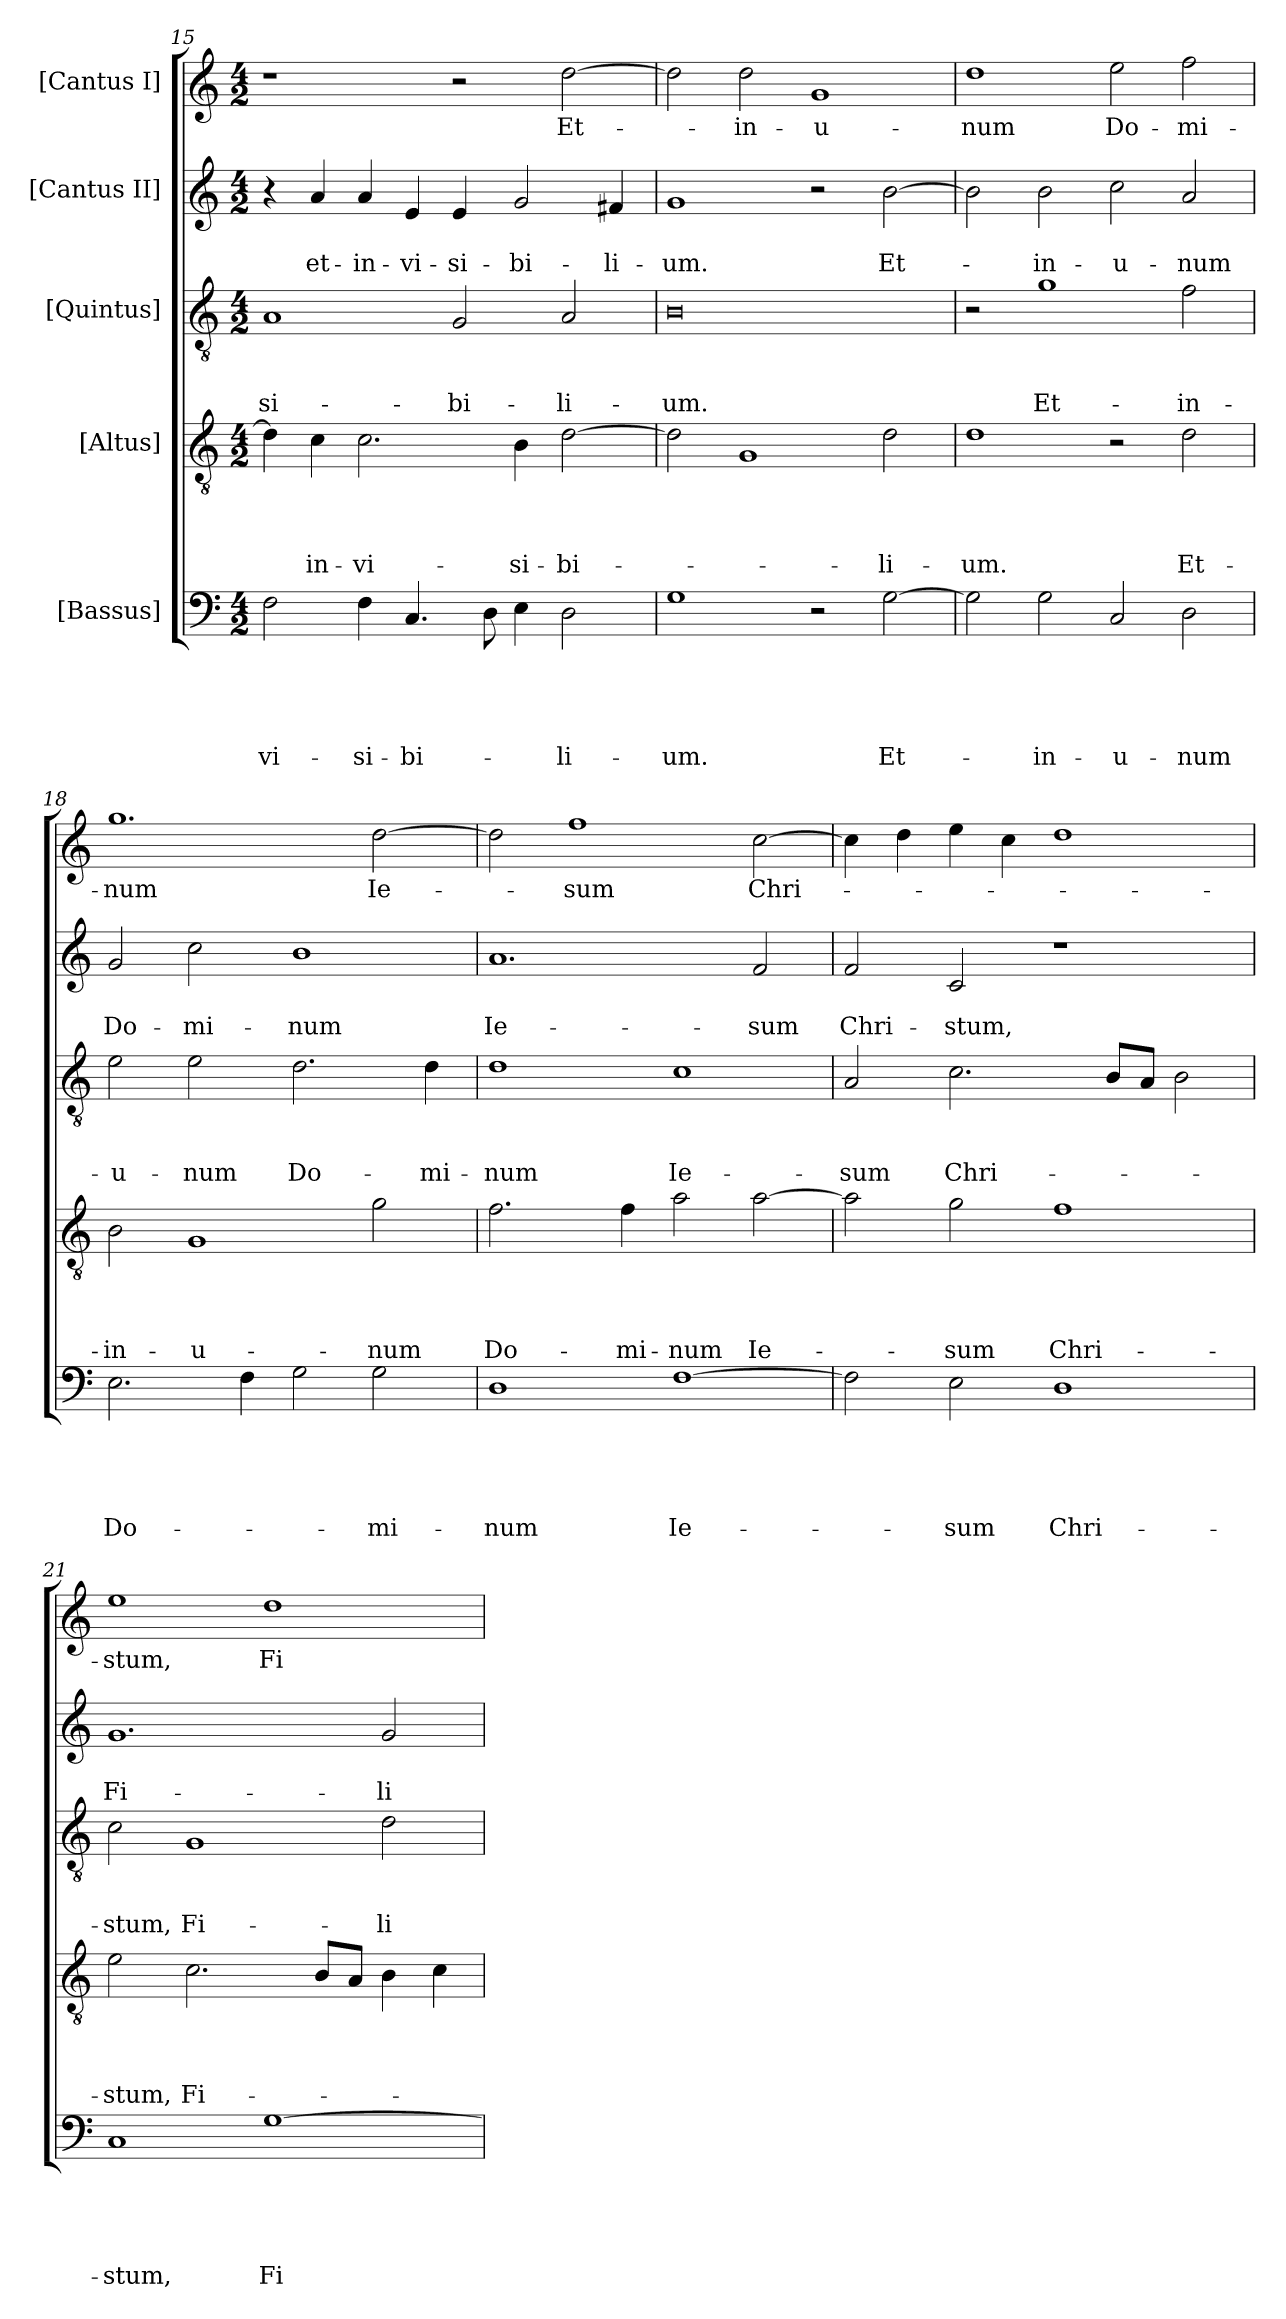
**kern	**text	**text	**text	**text	**text	**kern	**text	**text	**text	**text	**kern	**text	**text	**text	**kern	**text	**text	**kern	**text
*part5	*part5	*part5	*part5	*part5	*part5	*part4	*part4	*part4	*part4	*part4	*part3	*part3	*part3	*part3	*part2	*part2	*part2	*part1	*part1
*staff5	*staff5	*staff5	*staff5	*staff5	*staff5	*staff4	*staff4	*staff4	*staff4	*staff4	*staff3	*staff3	*staff3	*staff3	*staff2	*staff2	*staff2	*staff1	*staff1
*I"[Bassus]	*	*	*	*	*	*I"[Altus]	*	*	*	*	*I"[Quintus]	*	*	*	*I"[Cantus II]	*	*	*I"[Cantus I]	*
*clefF4	*	*	*	*	*	*clefGv2	*	*	*	*	*clefGv2	*	*	*	*clefG2	*	*	*clefG2	*
*k[]	*	*	*	*	*	*k[]	*	*	*	*	*k[]	*	*	*	*k[]	*	*	*k[]	*
*M4/2	*	*	*	*	*	*M4/2	*	*	*	*	*M4/2	*	*	*	*M4/2	*	*	*M4/2	*
=15	=15	=15	=15	=15	=15	=15	=15	=15	=15	=15	=15	=15	=15	=15	=15	=15	=15	=15	=15
2F\	.	.	.	.	-vi-	4d\]	.	.	.	.	1A/	.	.	-si-	4r	.	.	1r	.
.	.	.	.	.	.	4c\	.	.	.	in-	.	.	.	.	4a/	.	et-	.	.
4F\	.	.	.	.	-si-	2.c\	.	.	.	-vi-	.	.	.	.	4a/	.	in-	.	.
4.C/	.	.	.	.	-bi-	.	.	.	.	.	.	.	.	.	4e/	.	-vi-	.	.
.	.	.	.	.	.	.	.	.	.	.	2G/	.	.	-bi-	4e/	.	-si-	2r	.
8D\	.	.	.	.	.	.	.	.	.	.	.	.	.	.	.	.	.	.	.
4E\	.	.	.	.	.	4B\	.	.	.	-si-	.	.	.	.	2g/	.	-bi-	.	.
2D\	.	.	.	.	-li-	[2d\	.	.	.	-bi-	2A/	.	.	-li-	.	.	.	[2dd\	Et-
.	.	.	.	.	.	.	.	.	.	.	.	.	.	.	4f#X/	.	-li-	.	.
=16	=16	=16	=16	=16	=16	=16	=16	=16	=16	=16	=16	=16	=16	=16	=16	=16	=16	=16	=16
1G\	.	.	.	.	-um.	2d\]	.	.	.	.	0B\	.	.	-um.	1g/	.	-um.	2dd\]	.
.	.	.	.	.	.	1G/	.	.	.	.	.	.	.	.	.	.	.	2dd\	in-
2r	.	.	.	.	.	.	.	.	.	.	.	.	.	.	2r	.	.	1g/	u-
[2G\	.	.	.	.	Et-	2d\	.	.	.	-li-	.	.	.	.	[2b\	.	Et-	.	.
=17	=17	=17	=17	=17	=17	=17	=17	=17	=17	=17	=17	=17	=17	=17	=17	=17	=17	=17	=17
2G\]	.	.	.	.	.	1d\	.	.	.	-um.	2r	.	.	.	2b\]	.	.	1dd\	-num
2G\	.	.	.	.	in-	.	.	.	.	.	1g\	.	.	Et-	2b\	.	in-	.	.
2C/	.	.	.	.	u-	2r	.	.	.	.	.	.	.	.	2cc\	.	u-	2ee\	Do-
2D\	.	.	.	.	-num	2d\	.	.	.	Et-	2f\	.	.	in-	2a/	.	-num	2ff\	-mi-
=18	=18	=18	=18	=18	=18	=18	=18	=18	=18	=18	=18	=18	=18	=18	=18	=18	=18	=18	=18
2.E\	.	.	.	.	Do-	2B\	.	.	.	in-	2e\	.	.	u-	2g/	.	Do-	1.gg\	-num
.	.	.	.	.	.	1G/	.	.	.	u-	2e\	.	.	-num	2cc\	.	-mi-	.	.
4F\	.	.	.	.	.	.	.	.	.	.	.	.	.	.	.	.	.	.	.
2G\	.	.	.	.	.	.	.	.	.	.	2.d\	.	.	Do-	1b\	.	-num	.	.
2G\	.	.	.	.	-mi-	2g\	.	.	.	-num	.	.	.	.	.	.	.	[2dd\	Ie-
.	.	.	.	.	.	.	.	.	.	.	4d\	.	.	-mi-	.	.	.	.	.
=19	=19	=19	=19	=19	=19	=19	=19	=19	=19	=19	=19	=19	=19	=19	=19	=19	=19	=19	=19
1D\	.	.	.	.	-num	2.f\	.	.	.	Do-	1d\	.	.	-num	1.a/	.	Ie-	2dd\]	.
.	.	.	.	.	.	.	.	.	.	.	.	.	.	.	.	.	.	1ff\	-sum
.	.	.	.	.	.	4f\	.	.	.	-mi-	.	.	.	.	.	.	.	.	.
[1F\	.	.	.	.	Ie-	2a\	.	.	.	-num	1c\	.	.	Ie-	.	.	.	.	.
.	.	.	.	.	.	[2a\	.	.	.	Ie-	.	.	.	.	2f/	.	-sum	[2cc\	Chri-
=20	=20	=20	=20	=20	=20	=20	=20	=20	=20	=20	=20	=20	=20	=20	=20	=20	=20	=20	=20
2F\]	.	.	.	.	.	2a\]	.	.	.	.	2A/	.	.	-sum	2f/	.	Chri-	4cc\]	.
.	.	.	.	.	.	.	.	.	.	.	.	.	.	.	.	.	.	4dd\	.
2E\	.	.	.	.	-sum	2g\	.	.	.	-sum	2.c\	.	.	Chri-	2c/	.	-stum,	4ee\	.
.	.	.	.	.	.	.	.	.	.	.	.	.	.	.	.	.	.	4cc\	.
1D\	.	.	.	.	Chri-	1f\	.	.	.	Chri-	.	.	.	.	1r	.	.	1dd\	.
.	.	.	.	.	.	.	.	.	.	.	8B/L	.	.	.	.	.	.	.	.
.	.	.	.	.	.	.	.	.	.	.	8A/J	.	.	.	.	.	.	.	.
.	.	.	.	.	.	.	.	.	.	.	2B\	.	.	.	.	.	.	.	.
=21	=21	=21	=21	=21	=21	=21	=21	=21	=21	=21	=21	=21	=21	=21	=21	=21	=21	=21	=21
1C/	.	.	.	.	-stum,	2e\	.	.	.	-stum,	2c\	.	.	-stum,	1.g/	.	Fi-	1ee\	-stum,
.	.	.	.	.	.	2.c\	.	.	.	Fi-	1G/	.	.	Fi-	.	.	.	.	.
[1G\	.	.	.	.	Fi-	.	.	.	.	.	.	.	.	.	.	.	.	1dd\	Fi-
.	.	.	.	.	.	8B/L	.	.	.	.	.	.	.	.	.	.	.	.	.
.	.	.	.	.	.	8A/J	.	.	.	.	.	.	.	.	.	.	.	.	.
.	.	.	.	.	.	4B\	.	.	.	.	2d\	.	.	-li-	2g/	.	-li-	.	.
.	.	.	.	.	.	4c\	.	.	.	.	.	.	.	.	.	.	.	.	.
=	=	=	=	=	=	=	=	=	=	=	=	=	=	=	=	=	=	=	=
*-	*-	*-	*-	*-	*-	*-	*-	*-	*-	*-	*-	*-	*-	*-	*-	*-	*-	*-	*-
